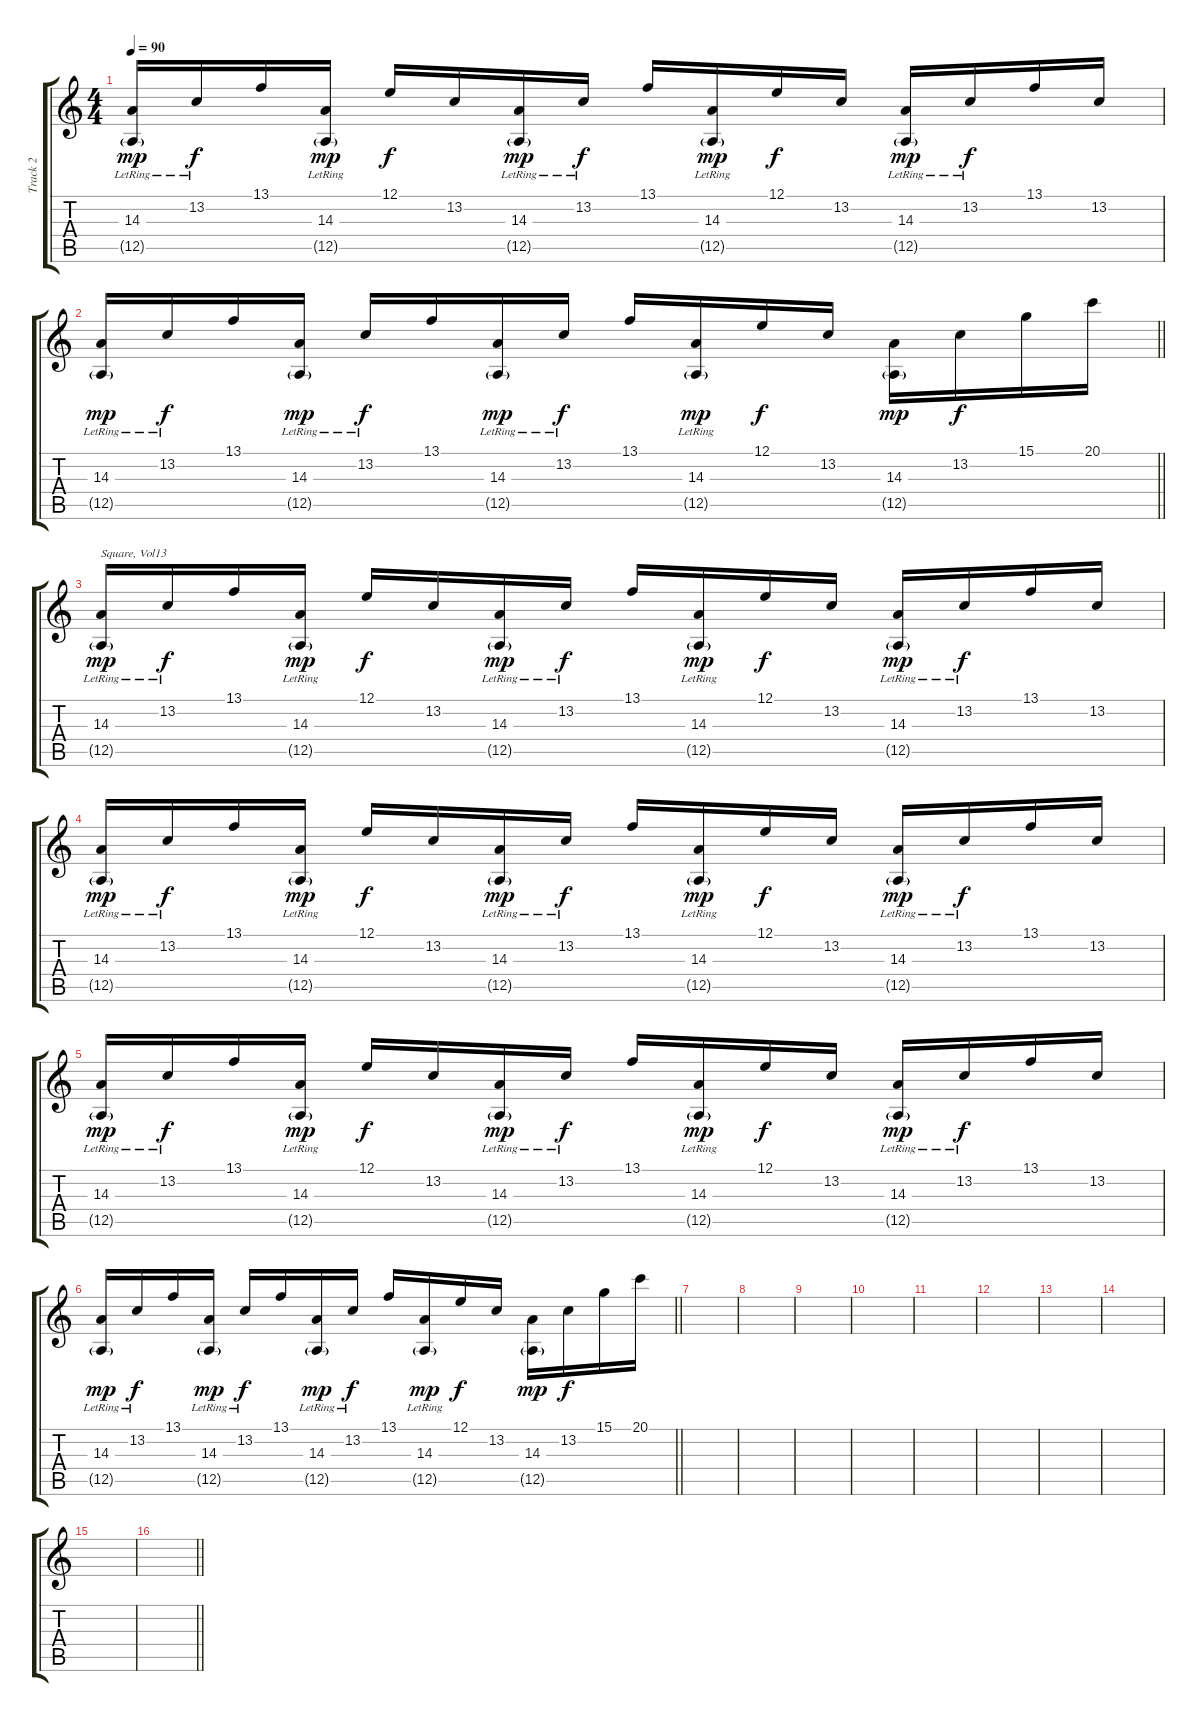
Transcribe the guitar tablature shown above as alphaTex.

\track ("Track 2" "Track 2") {instrument lead2sawtooth}
\staff {score tabs}
\tuning (E4 B3 G3 D3 A2 E2) {hide}
\ts (4 4)
\tempo 90
\clef g2
\ks c
(14.3{lr} 12.5{g lr}).16{dy mp} 13.2{lr}.16{dy f} 13.1.16 (14.3{lr} 12.5{g lr}).16{dy mp} 12.1.16{dy f} 13.2.16 (14.3{lr} 12.5{g lr}).16{dy mp} 13.2{lr}.16{dy f} 13.1.16 (14.3{lr} 12.5{g lr}).16{dy mp} 12.1.16{dy f} 13.2.16 (14.3{lr} 12.5{g lr}).16{dy mp} 13.2{lr}.16{dy f} 13.1.16 13.2.16 |
\barLineRight lightlight
(14.3{lr} 12.5{g lr}).16{dy mp} 13.2{lr}.16{dy f} 13.1.16 (14.3{lr} 12.5{g lr}).16{dy mp} 13.2{lr}.16{dy f} 13.1.16 (14.3{lr} 12.5{g lr}).16{dy mp} 13.2{lr}.16{dy f} 13.1.16 (14.3{lr} 12.5{g lr}).16{dy mp} 12.1.16{dy f} 13.2.16 (14.3 12.5{g}).16{dy mp} 13.2.16{dy f} 15.1.16 20.1.16 |
(14.3{lr} 12.5{g lr}).16{txt "Square, Vol13" dy mp volume 13 instrument lead1square} 13.2{lr}.16{dy f} 13.1.16 (14.3{lr} 12.5{g lr}).16{dy mp} 12.1.16{dy f} 13.2.16 (14.3{lr} 12.5{g lr}).16{dy mp} 13.2{lr}.16{dy f} 13.1.16 (14.3{lr} 12.5{g lr}).16{dy mp} 12.1.16{dy f} 13.2.16 (14.3{lr} 12.5{g lr}).16{dy mp} 13.2{lr}.16{dy f} 13.1.16 13.2.16 |
(14.3{lr} 12.5{g lr}).16{dy mp} 13.2{lr}.16{dy f} 13.1.16 (14.3{lr} 12.5{g lr}).16{dy mp} 12.1.16{dy f} 13.2.16 (14.3{lr} 12.5{g lr}).16{dy mp} 13.2{lr}.16{dy f} 13.1.16 (14.3{lr} 12.5{g lr}).16{dy mp} 12.1.16{dy f} 13.2.16 (14.3{lr} 12.5{g lr}).16{dy mp} 13.2{lr}.16{dy f} 13.1.16 13.2.16 |
(14.3{lr} 12.5{g lr}).16{dy mp} 13.2{lr}.16{dy f} 13.1.16 (14.3{lr} 12.5{g lr}).16{dy mp} 12.1.16{dy f} 13.2.16 (14.3{lr} 12.5{g lr}).16{dy mp} 13.2{lr}.16{dy f} 13.1.16 (14.3{lr} 12.5{g lr}).16{dy mp} 12.1.16{dy f} 13.2.16 (14.3{lr} 12.5{g lr}).16{dy mp} 13.2{lr}.16{dy f} 13.1.16 13.2.16 |
\barLineRight lightlight
(14.3{lr} 12.5{g lr}).16{dy mp} 13.2{lr}.16{dy f} 13.1.16 (14.3{lr} 12.5{g lr}).16{dy mp} 13.2{lr}.16{dy f} 13.1.16 (14.3{lr} 12.5{g lr}).16{dy mp} 13.2{lr}.16{dy f} 13.1.16 (14.3{lr} 12.5{g lr}).16{dy mp} 12.1.16{dy f} 13.2.16 (14.3 12.5{g}).16{dy mp} 13.2.16{dy f} 15.1.16 20.1.16 |
\section ("" "")
|
|
|
|
|
|
|
|
|
\barLineRight lightlight
